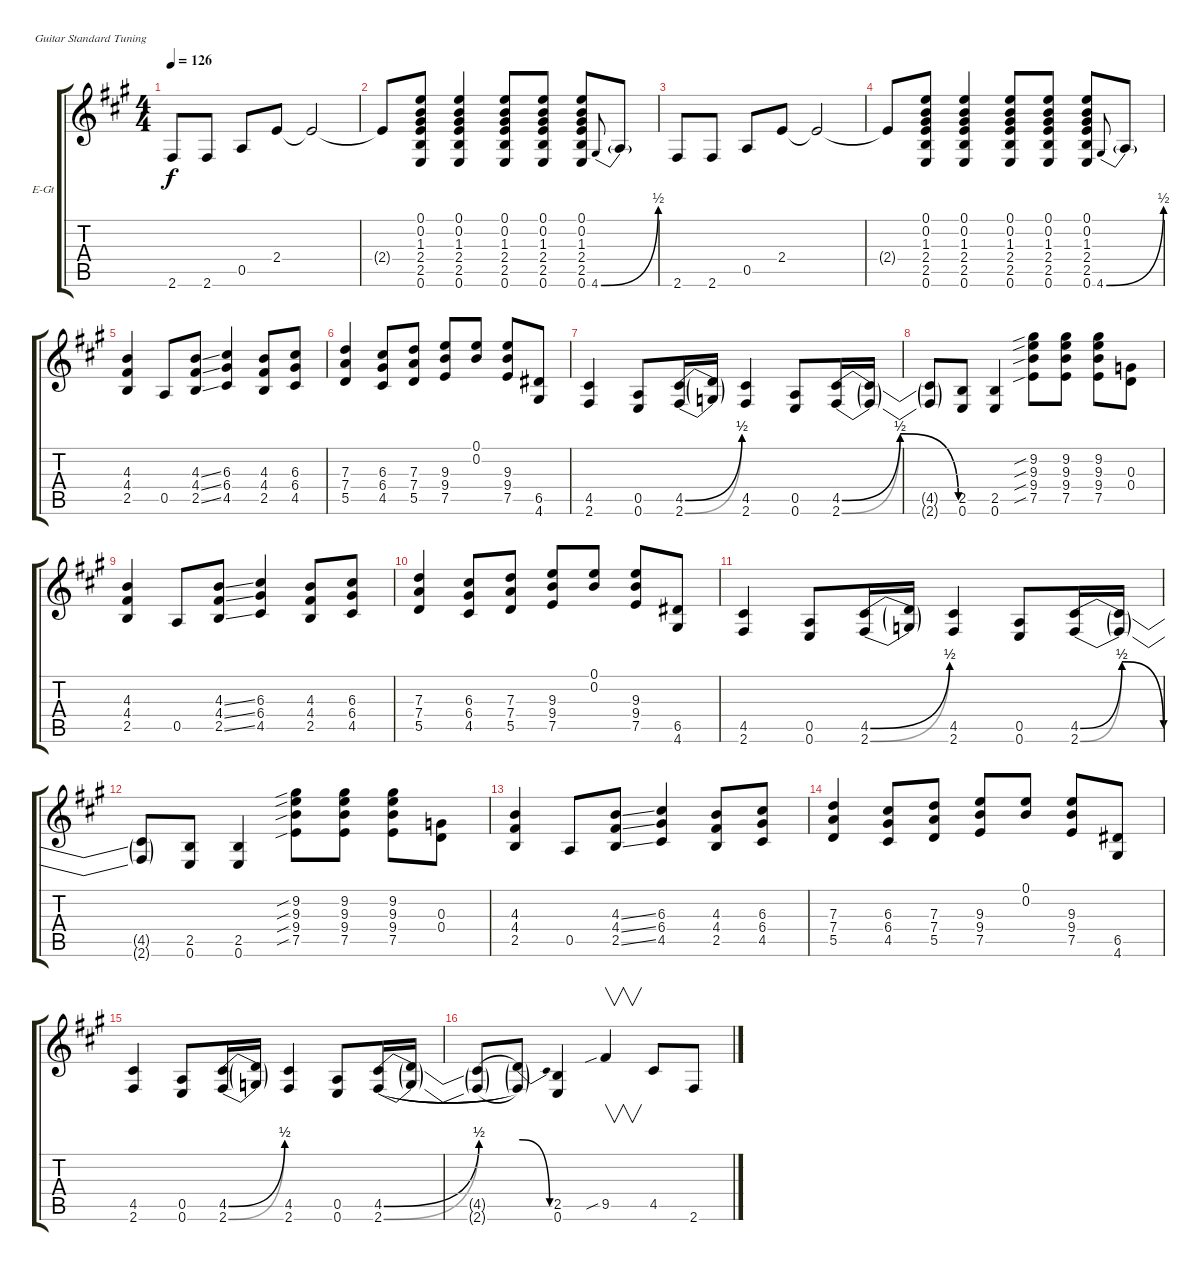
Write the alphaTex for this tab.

\defaultSystemsLayout 4
\bracketExtendMode groupsimilarinstruments
\firstSystemTrackNameOrientation horizontal
\otherSystemsTrackNameOrientation horizontal
\track ("Electric Guitar" "E-Gt") {instrument distortionguitar}
\staff {score tabs}
\tuning (E4 B3 G3 D3 A2 E2)
\ts (4 4)
\tempo 126
\clef g2
\scale
1.07062
\ks a
2.6.8{dy f} 2.6.8 0.5.8 2.4.8 2.4{t}.2 |
\scale
0.929382 2.4{t}.8 (0.6 2.5 2.4 1.3 0.2 0.1).8 (0.6 2.5 2.4 1.3 0.2 0.1).4 (0.6 2.5 2.4 1.3 0.2 0.1).8 (0.6 2.5 2.4 1.3 0.2 0.1).8 (0.6 2.5 2.4 1.3 0.2 0.1).8 4.6{be (bend 0 0 15.6 2)}.8{gr onbeat} 4.6{t}.8 |
\scale
1.07062 2.6.8 2.6.8 0.5.8 2.4.8 2.4{t}.2 |
\scale
0.929382 2.4{t}.8 (0.6 2.5 2.4 1.3 0.2 0.1).8 (0.6 2.5 2.4 1.3 0.2 0.1).4 (0.6 2.5 2.4 1.3 0.2 0.1).8 (0.6 2.5 2.4 1.3 0.2 0.1).8 (0.6 2.5 2.4 1.3 0.2 0.1).8 4.6{be (bend 0 0 15.6 2)}.8{gr onbeat} 4.6{t}.8 |
\scale
1.07062 (2.5 4.4 4.3).4 0.5.8 (2.5{ss} 4.4{ss} 4.3{ss}).8 (4.5 6.4 6.3).4 (2.5 4.4 4.3).8 (4.5 6.4 6.3).8 |
\scale
0.929382 (5.5 7.4 7.3).4 (4.5 6.4 6.3).8 (5.5 7.4 7.3).8 (7.5 9.4 9.3).8 (0.1 0.2).8 (7.5 9.4 9.3).8 (4.6 6.5).8 |
\scale
1.07062 (2.6 4.5).4 (0.6 0.5).8 (2.6{be (bend 0 0 15.6 2)} 4.5{be (bend 0 0 15 2)}).16 (2.6{t} 4.5{t}).16 (2.6 4.5).4 (0.6 0.5).8 (2.6{be (bendrelease 0 0 12 2 20.4 2 30 0)} 4.5{be (bendrelease 0 0 10.799999999999999 2 20.4 2 30 0)}).16 (2.6{t} 4.5{t}).16 |
\scale
0.929382 (2.6{t} 4.5{t}).8 (0.6 2.5).8 (0.6 2.5).4 (7.5{sib} 9.4{sib} 9.3{sib} 9.2{sib}).8 (7.5 9.4 9.3 9.2).8 (7.5 9.4 9.3 9.2).8 (0.4 0.3).8 |
\scale
1.07062 (2.5 4.4 4.3).4 0.5.8 (2.5{ss} 4.4{ss} 4.3{ss}).8 (4.5 6.4 6.3).4 (2.5 4.4 4.3).8 (4.5 6.4 6.3).8 |
\scale
0.929382 (5.5 7.4 7.3).4 (4.5 6.4 6.3).8 (5.5 7.4 7.3).8 (7.5 9.4 9.3).8 (0.1 0.2).8 (7.5 9.4 9.3).8 (4.6 6.5).8 |
\scale
1.07062 (2.6 4.5).4 (0.6 0.5).8 (2.6{be (bend 0 0 15.6 2)} 4.5{be (bend 0 0 15 2)}).16 (2.6{t} 4.5{t}).16 (2.6 4.5).4 (0.6 0.5).8 (2.6{be (bendrelease 0 0 11.4 2 20.4 2 30 0)} 4.5{be (bendrelease 0 0 11.4 2 20.4 2 30 0)}).16 (2.6{t} 4.5{t}).16 |
\scale
0.929382 (2.6{t} 4.5{t}).8 (0.6 2.5).8 (0.6 2.5).4 (7.5{sib} 9.4{sib} 9.3{sib} 9.2{sib}).8 (7.5 9.4 9.3 9.2).8 (7.5 9.4 9.3 9.2).8 (0.4 0.3).8 |
\scale
1.07062 (2.5 4.4 4.3).4 0.5.8 (2.5{ss} 4.4{ss} 4.3{ss}).8 (4.5 6.4 6.3).4 (2.5 4.4 4.3).8 (4.5 6.4 6.3).8 |
\scale
0.929382 (5.5 7.4 7.3).4 (4.5 6.4 6.3).8 (5.5 7.4 7.3).8 (7.5 9.4 9.3).8 (0.1 0.2).8 (7.5 9.4 9.3).8 (4.6 6.5).8 |
\scale
1.07062 (2.6 4.5).4 (0.6 0.5).8 (2.6{be (bend 0 0 15.6 2)} 4.5{be (bend 0 0 15 2)}).16 (2.6{t} 4.5{t}).16 (2.6 4.5).4 (0.6 0.5).8 (2.6{be (bend 0 0 15 2)} 4.5{be (bend 0 0 14.399999999999999 2)}).16{legatoorigin} (2.6{t} 4.5{t}).16{legatoorigin} |
\scale
0.929382 (2.6{be (hold 0 0 60 0) t} 4.5{be (hold 0 0 60 0) t}).8{legatoorigin} (2.6{t} 4.5{be (release 0 2 15 0) t}).8 (0.6 2.5).4 9.5{sib}.4{v} 4.5.8 2.6.8
